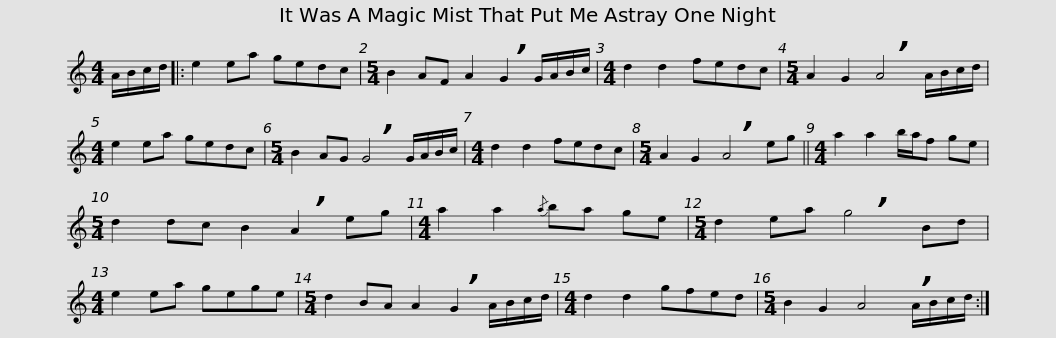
X:1
L:1/8
M:4/4
I:linebreak $
K:C
V:1 treble
V:1
 A/B/c/d/ |: e2 ea gedc |[M:5/4] B2 AF A2 !breath!G2 G/A/B/c/ |[M:4/4] d2 d2 fedc |[M:5/4] A2 G2 !breath!A4 A/B/c/d/ |$ %5
[M:4/4] e2 ea gedc |[M:5/4] B2 AG !breath!G4 G/A/B/c/ |[M:4/4] d2 d2 fedc |[M:5/4] A2 G2 !breath!A4 eg ||$[M:4/4] a2 a2 b/a/f ge | %10
[M:5/4] d2 dc B2 !breath!A2 eg |[M:4/4] a2 a2{/a} ba ge |[M:5/4] d2 ea !breath!g4 Bd |$[M:4/4] e2 ea gege |[M:5/4] d2 BA A2 !breath!G2 A/B/c/d/ | %15
[M:4/4] d2 d2 gfed |[M:5/4] B2 G2 A4 !breath!A/B/c/d/ :| %17
